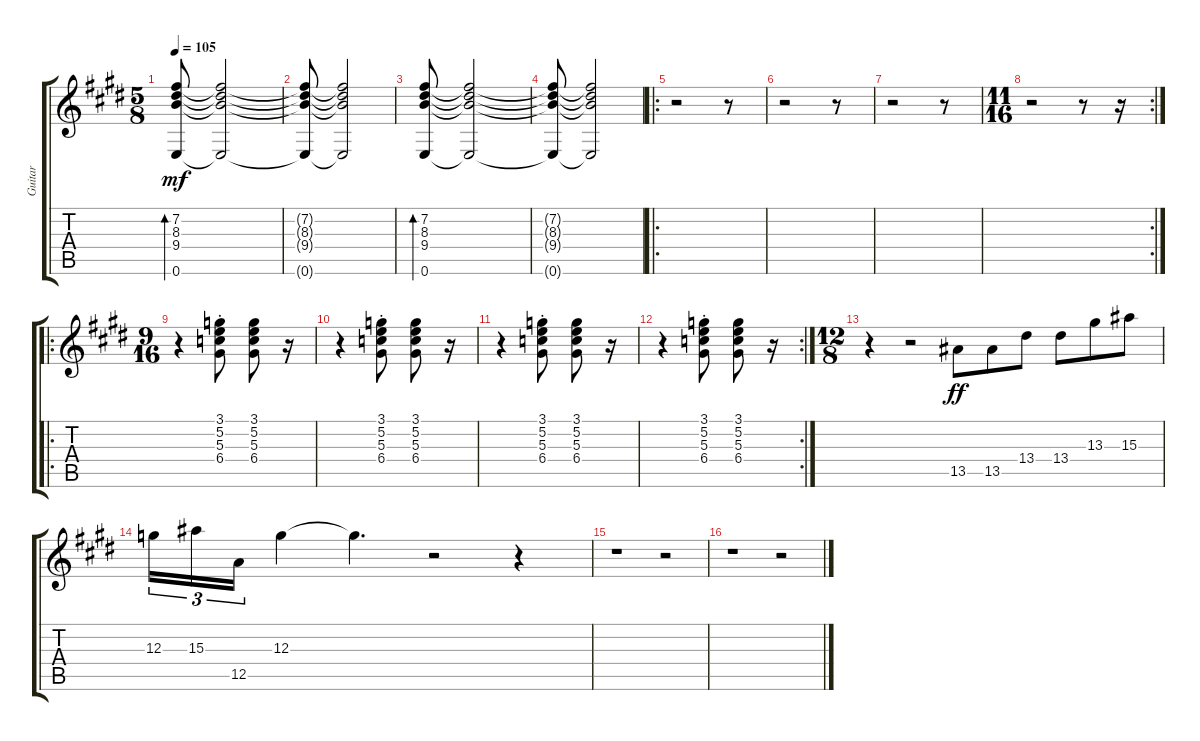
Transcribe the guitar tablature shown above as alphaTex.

\track ("Guitar" "Guitar") {instrument electricguitarclean}
\staff {score tabs}
\tuning (E4 B3 G3 D3 A2 E2) {hide}
\ts (5 8)
\tempo 105
\clef g2
\ks e
(7.2 8.3 9.4 0.6).8{bd 60 dy mf instrument electricguitarclean} (7.2{t} 8.3{t} 9.4{t} 0.6{t}).2 |
\ks c#minor
(7.2{t} 8.3{t} 9.4{t} 0.6{t}).8 (7.2{t} 8.3{t} 9.4{t} 0.6{t}).2 |
(7.2 8.3 9.4 0.6).8{bd 60} (7.2{t} 8.3{t} 9.4{t} 0.6{t}).2 |
(7.2{t} 8.3{t} 9.4{t} 0.6{t}).8 (7.2{t} 8.3{t} 9.4{t} 0.6{t}).2 |
\ro
\ks e
r.2 r.8 |
\ks c#minor
r.2 r.8 |
r.2 r.8 |
\rc 2
\ts (11 16)
r.2 r.8 r.16 |
\ro
\ts (9 16)
\ks e
r.4 (3.1{st} 5.2{st} 5.3{st} 6.4{st}).8 (3.1 5.2 5.3 6.4).8 r.16 |
\ks c#minor
r.4 (3.1{st} 5.2{st} 5.3{st} 6.4{st}).8 (3.1 5.2 5.3 6.4).8 r.16 |
r.4 (3.1{st} 5.2{st} 5.3{st} 6.4{st}).8 (3.1 5.2 5.3 6.4).8 r.16 |
\rc 2
r.4 (3.1{st} 5.2{st} 5.3{st} 6.4{st}).8 (3.1 5.2 5.3 6.4).8 r.16 |
\ts (12 8)
\ks e
r.4 r.2 13.5.8{dy ff} 13.5.8 13.4.8 13.4.8 13.3.8 15.3.8 |
\ks c#minor
12.3.16{tu (3 2)} 15.3.16{tu (3 2)} 12.5.16{tu (3 2)} 12.3.4 12.3{t}.4{d} r.2 r.4 |
\ks e
r.1 r.2 |
\ks c#minor
r.1 r.2
